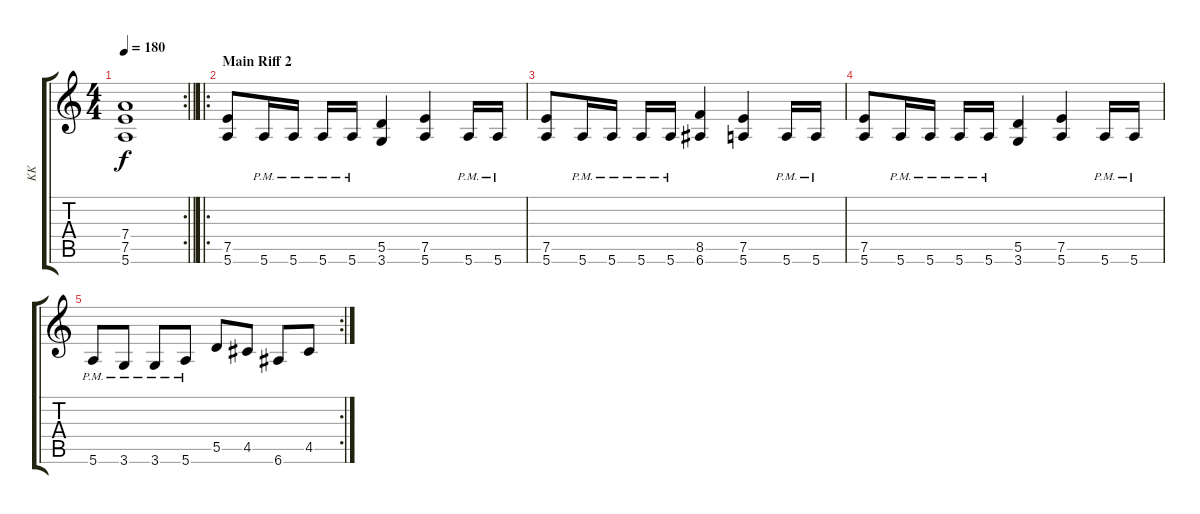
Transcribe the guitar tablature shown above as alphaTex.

\track ("KK" "KK") {instrument overdrivenguitar}
\staff {score tabs}
\tuning (E4 B3 G3 D3 A2 E2) {hide}
\rc 2
\ts (4 4)
\tempo 180
\clef g2
\barLineRight lightlight
\ks c
(7.4 7.5 5.6).1{dy f} |
\ro
\section ("" "Main Riff 2")
(7.5 5.6).8 5.6{pm}.16 5.6{pm}.16 5.6{pm}.16 5.6{pm}.16 (5.5 3.6).4 (7.5 5.6).4 5.6{pm}.16 5.6{pm}.16 |
(7.5 5.6).8 5.6{pm}.16 5.6{pm}.16 5.6{pm}.16 5.6{pm}.16 (8.5 6.6).4 (7.5 5.6).4 5.6{pm}.16 5.6{pm}.16 |
(7.5 5.6).8 5.6{pm}.16 5.6{pm}.16 5.6{pm}.16 5.6{pm}.16 (5.5 3.6).4 (7.5 5.6).4 5.6{pm}.16 5.6{pm}.16 |
\rc 2
5.6{pm}.8 3.6{pm}.8 3.6{pm}.8 5.6{pm}.8 5.5.8 4.5.8 6.6.8 4.5.8
